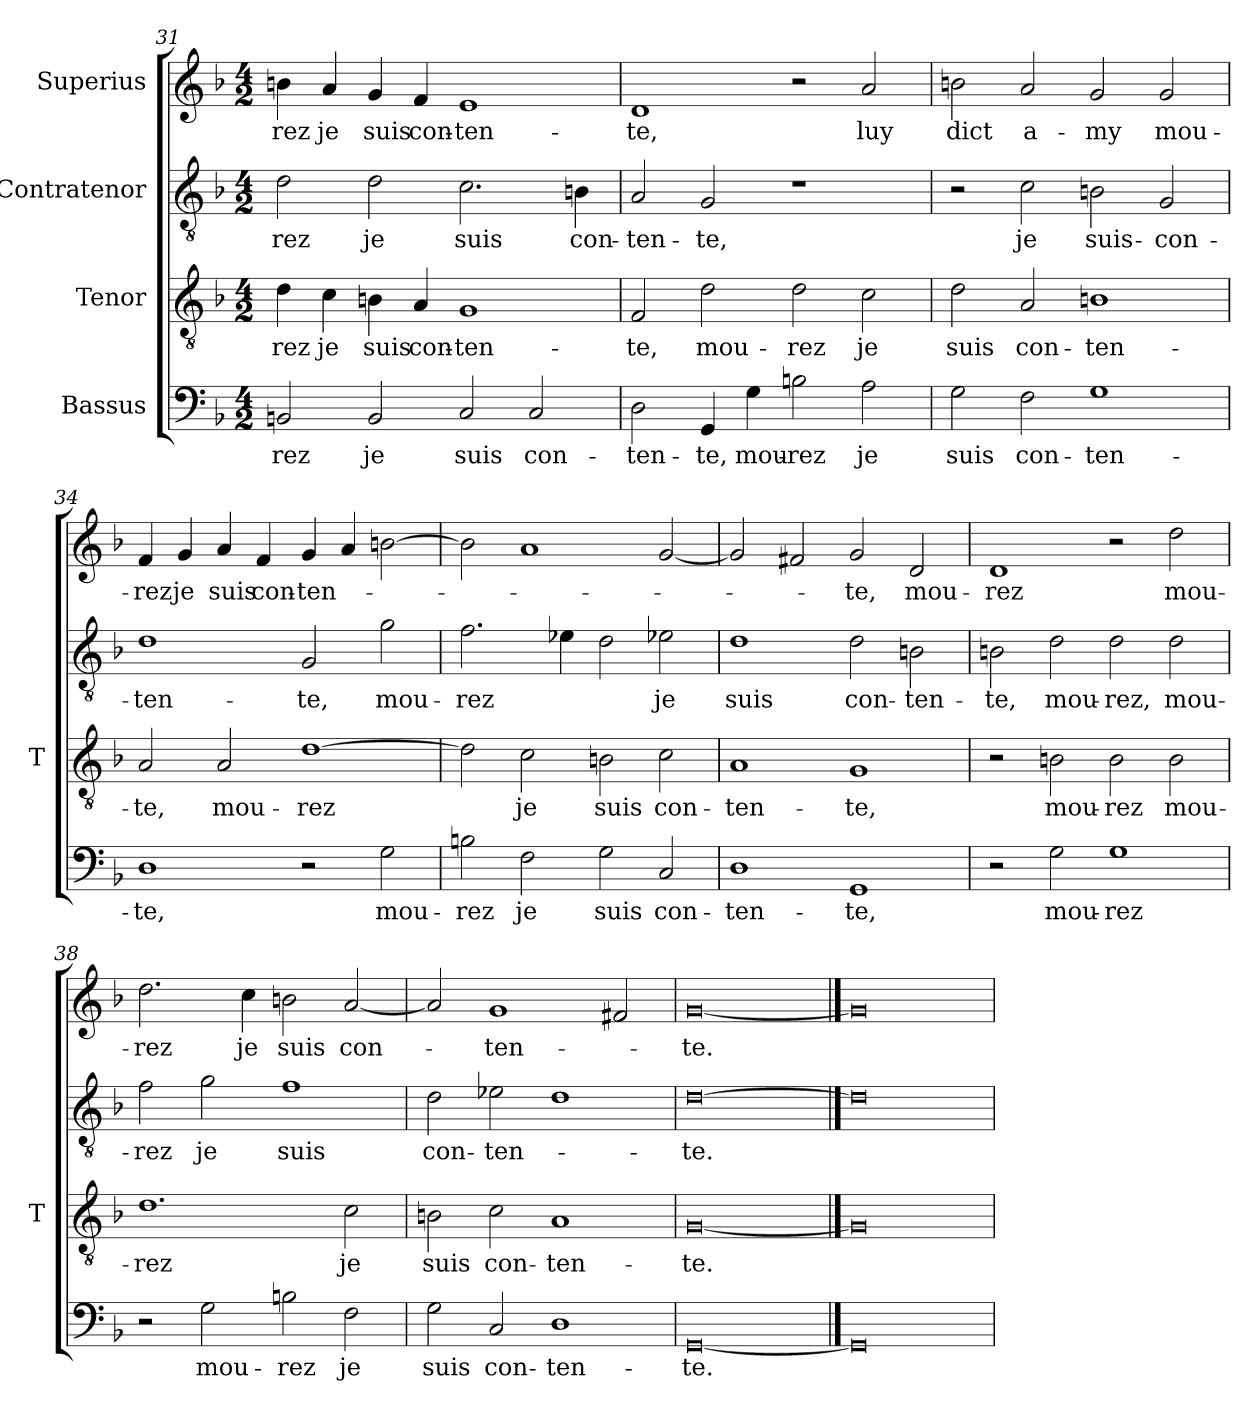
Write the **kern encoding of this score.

**kern	**text	**kern	**text	**kern	**text	**kern	**text
*part4	*part4	*part3	*part3	*part2	*part2	*part1	*part1
*staff4	*staff4	*staff3	*staff3	*staff2	*staff2	*staff1	*staff1
*I"Bassus	*	*I"Tenor	*	*I"Contratenor	*	*I"Superius	*
*	*	*I'T	*	*	*	*	*
*clefF4	*	*clefGv2	*	*clefGv2	*	*clefG2	*
*k[b-]	*	*k[b-]	*	*k[b-]	*	*k[b-]	*
*M4/2	*	*M4/2	*	*M4/2	*	*M4/2	*
=31	=31	=31	=31	=31	=31	=31	=31
2BBn	-rez	4d	-rez	2d	-rez	4b	-rez
.	.	4c	-je	.	.	4a	-je
2BB	-je	4Bn	-suis	2d	-je	4g	-suis
.	.	4A	con-	.	.	4f	con-
2C	-suis	1G	ten-	2.c	-suis	1e	ten-
2C	con-	.	.	.	.	.	.
.	.	.	.	4B	con-	.	.
=32	=32	=32	=32	=32	=32	=32	=32
2D	ten-	2F	-te,	2A	ten-	1d	-te,
4GG	-te,	2d	mou-	2G	-te,	.	.
4G	mou-	.	.	.	.	.	.
2Bn	-rez	2d	-rez	1r	.	2r	.
2A	-je	2c	-je	.	.	2a	-luy
=33	=33	=33	=33	=33	=33	=33	=33
2G	-suis	2d	-suis	2r	.	2b	-dict
2F	con-	2A	con-	2c	-je	2a	a-
1G	ten-	1Bn	ten-	2B	suis-	2g	-my
.	.	.	.	2G	con-	2g	mou-
=34	=34	=34	=34	=34	=34	=34	=34
1D	-te,	2A	-te,	1d	ten-	4f	-rez
.	.	.	.	.	.	4g	-je
.	.	2A	mou-	.	.	4a	-suis
.	.	.	.	.	.	4f	con-
2r	.	[1d	-rez	2G	-te,	4g	ten-
.	.	.	.	.	.	4a	.
2G	mou-	.	.	2g	mou-	[2b	.
=35	=35	=35	=35	=35	=35	=35	=35
2Bn	-rez	2d]	.	2.f	-rez	2b]	.
2F	-je	2c	-je	.	.	1a	.
.	.	.	.	4e-X	.	.	.
2G	-suis	2Bn	-suis	2d	.	.	.
2C	con-	2c	con-	2e-X	-je	[2g	.
=36	=36	=36	=36	=36	=36	=36	=36
1D	ten-	1A	ten-	1d	-suis	2g]	.
.	.	.	.	.	.	2f#X	.
1GG	-te,	1G	-te,	2d	con-	2g	-te,
.	.	.	.	2B	ten-	2d	mou-
=37	=37	=37	=37	=37	=37	=37	=37
2r	.	2r	.	2B	-te,	1d	-rez
2G	mou-	2Bn	mou-	2d	mou-	.	.
1G	-rez	2B	-rez	2d	-rez,	2r	.
.	.	2B	mou-	2d	mou-	2dd	mou-
=38	=38	=38	=38	=38	=38	=38	=38
2r	.	1.d	-rez	2f	-rez	2.dd	-rez
2G	mou-	.	.	2g	-je	.	.
.	.	.	.	.	.	4cc	-je
2Bn	-rez	.	.	1f	-suis	2b	-suis
2F	-je	2c	-je	.	.	[2a	con-
=39	=39	=39	=39	=39	=39	=39	=39
2G	-suis	2Bn	-suis	2d	con-	2a]	.
2C	con-	2c	con-	2e-X	ten-	1g	ten-
1D	ten-	1A	ten-	1d	.	.	.
.	.	.	.	.	.	2f#X	.
=40	=40	=40	=40	=40	=40	=40	=40
[0GG	-te.	[0G	-te.	[0d	-te.	[0g	-te.
==41	==41	==41	==41	==41	==41	==41	==41
0GG]	.	0G]	.	0d]	.	0g]	.
=	=	=	=	=	=	=	=
*-	*-	*-	*-	*-	*-	*-	*-
